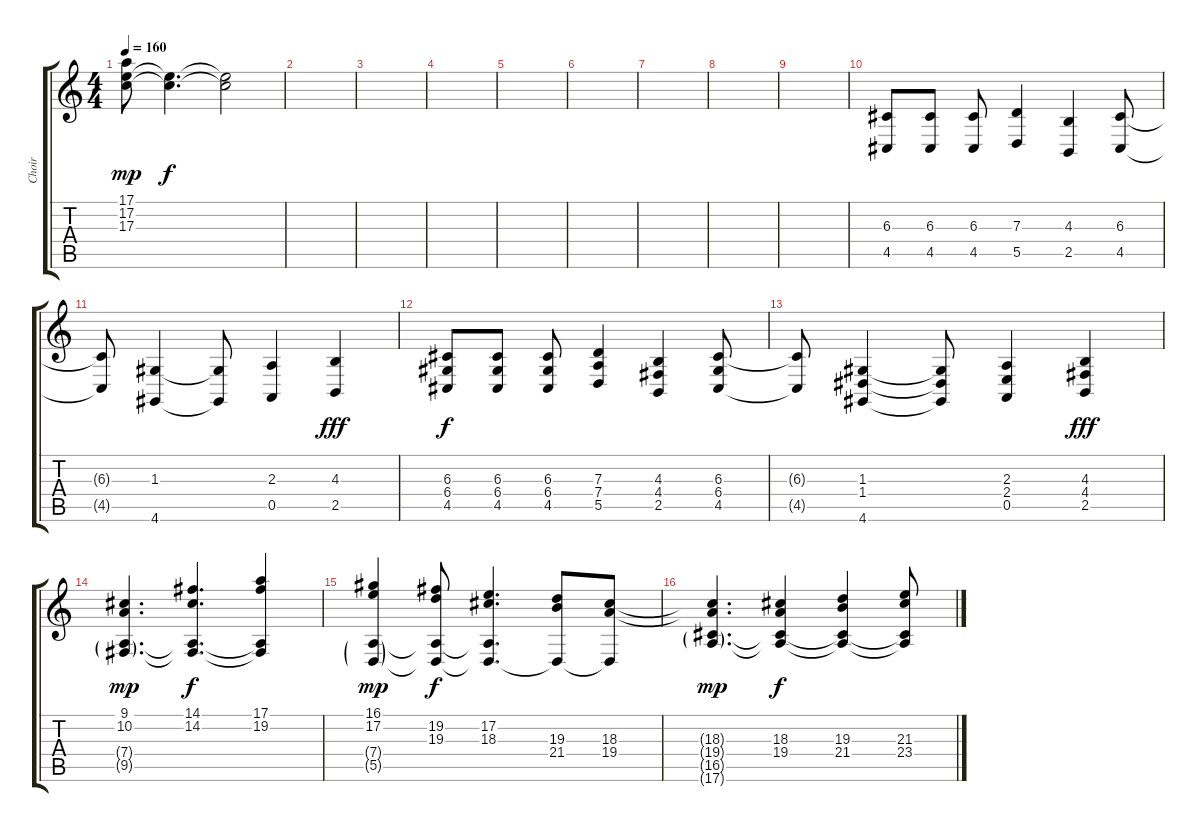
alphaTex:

\track ("Choir" "Choir") {instrument choiraahs}
\staff {score tabs}
\tuning (E4 B3 G3 D3 A2 E2) {hide}
\ts (4 4)
\tempo 160
\clef g2
\ks c
(17.1 17.2 17.3).8{dy mp} (17.2{t} 17.3{t}).4{d dy f} (17.2{t} 17.3{t}).2 |
|
|
|
|
|
|
|
|
(6.3 4.5).8{instrument voiceoohs} (6.3 4.5).8 (6.3 4.5).8 (7.3 5.5).4 (4.3 2.5).4 (6.3 4.5).8 |
(6.3{t} 4.5{t}).8 (1.3 4.6).4 (1.3{t} 4.6{t}).8 (2.3 0.5).4 (4.3 2.5).4{dy fff} |
(6.3 6.4 4.5).8{dy f} (6.3 6.4 4.5).8 (6.3 6.4 4.5).8 (7.3 7.4 5.5).4 (4.3 4.4 2.5).4 (6.3 6.4 4.5).8 |
(6.3{t} 4.5{t}).8 (1.3 1.4 4.6).4 (1.3{t} 1.4{t} 4.6{t}).8 (2.3 2.4 0.5).4 (4.3 4.4 2.5).4{dy fff} |
(9.1 10.2 7.4{g} 9.5{g}).4{d dy mp instrument choiraahs} (14.1 14.2 7.4{t} 9.5{t}).4{d dy f} (17.1 19.2 7.4{t} 9.5{t}).4 |
(16.1 17.2 7.4{g} 5.5{g}).4{dy mp} (19.2 19.3 7.4{t} 5.5{t}).8{dy f} (17.2 18.3 7.4{t} 5.5{t}).4{d} (19.3 21.4 5.5{t}).8 (18.3 19.4 5.5{t}).8 |
(18.3{t} 19.4{t} 16.5{g} 17.6{g}).4{d dy mp} (18.3 19.4 16.5{t} 17.6{t}).4{dy f} (19.3 21.4 16.5{t} 17.6{t}).4 (21.3 23.4 16.5{t} 17.6{t}).8
